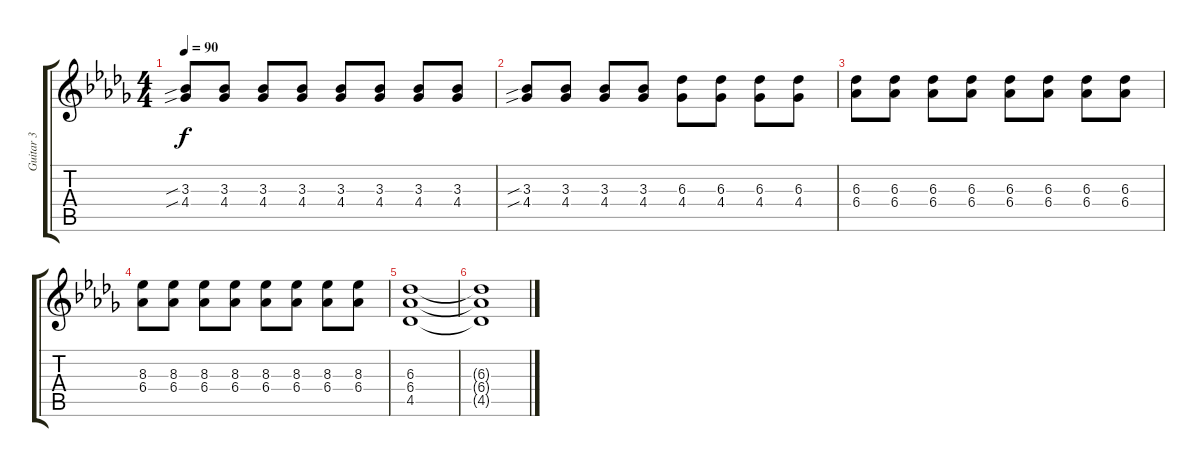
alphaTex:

\track ("Guitar 3" "Guitar 3") {instrument acousticguitarnylon}
\staff {score tabs}
\tuning (E4 B3 G3 D3 A2 E2) {hide}
\ts (4 4)
\tempo 90
\clef g2
\ks db
(3.3{sib} 4.4{sib}).8{dy f} (3.3 4.4).8 (3.3 4.4).8 (3.3 4.4).8 (3.3 4.4).8 (3.3 4.4).8 (3.3 4.4).8 (3.3 4.4).8 |
(3.3{sib} 4.4{sib}).8 (3.3 4.4).8 (3.3 4.4).8 (3.3 4.4).8 (6.3 4.4).8 (6.3 4.4).8 (6.3 4.4).8 (6.3 4.4).8 |
(6.3 6.4).8{instrument electricguitarclean} (6.3 6.4).8 (6.3 6.4).8 (6.3 6.4).8 (6.3 6.4).8 (6.3 6.4).8 (6.3 6.4).8 (6.3 6.4).8 |
(8.3 6.4).8{instrument electricguitarclean} (8.3 6.4).8 (8.3 6.4).8 (8.3 6.4).8 (8.3 6.4).8 (8.3 6.4).8 (8.3 6.4).8 (8.3 6.4).8 |
(6.3 6.4 4.5).1{instrument electricguitarclean} |
(6.3{t} 6.4{t} 4.5{t}).1
